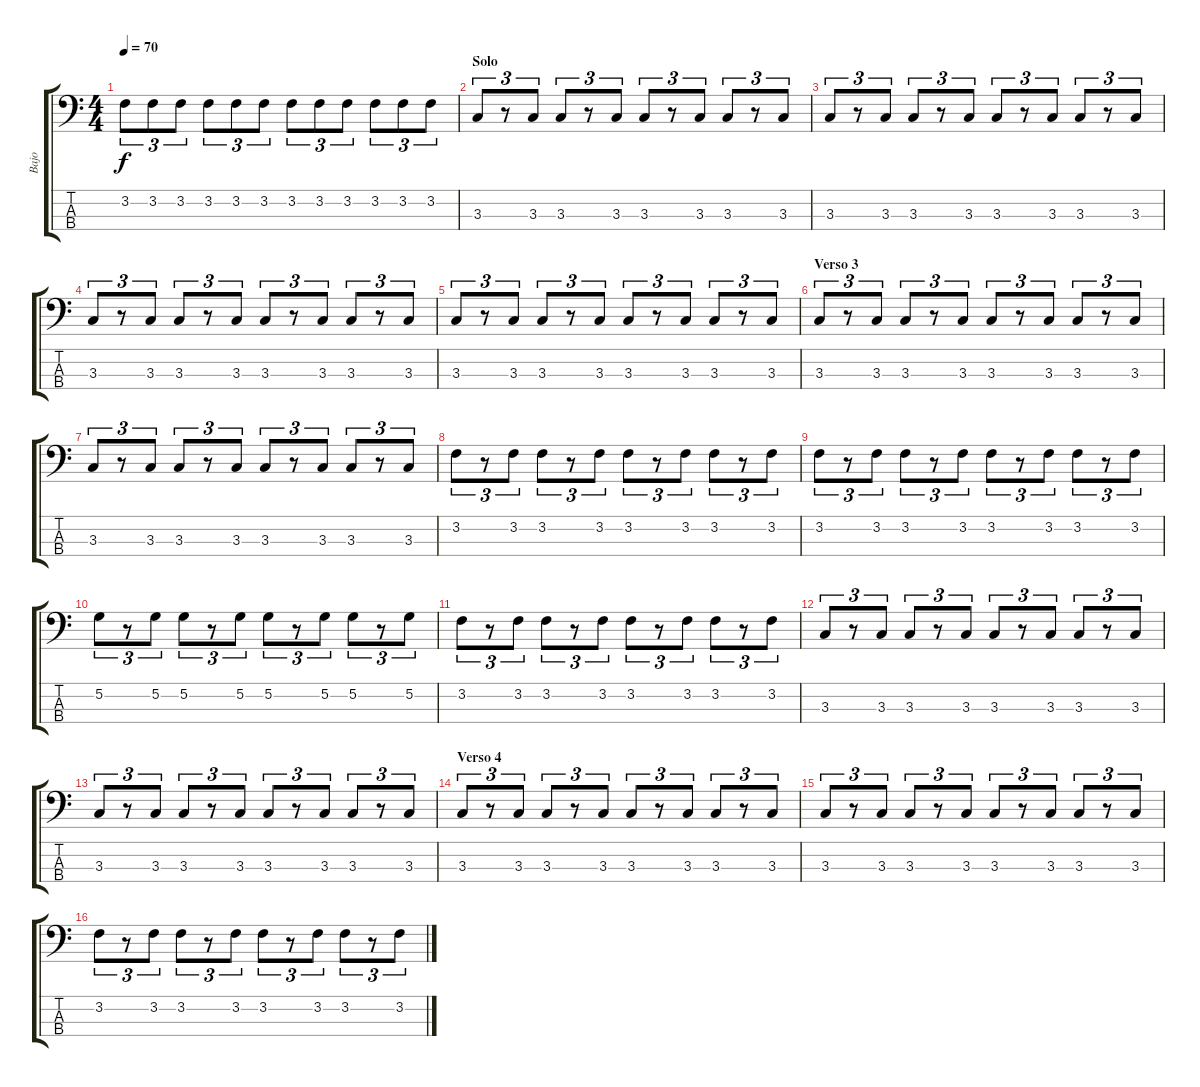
\track ("Bajo" "Bajo") {instrument electricbassfinger}
\staff {score tabs}
\tuning (G2 D2 A1 E1) {hide}
\ts (4 4)
\tempo 70
\clef f4
\ks c
3.2.8{tu (3 2) dy f} 3.2.8{tu (3 2)} 3.2.8{tu (3 2)} 3.2.8{tu (3 2)} 3.2.8{tu (3 2)} 3.2.8{tu (3 2)} 3.2.8{tu (3 2)} 3.2.8{tu (3 2)} 3.2.8{tu (3 2)} 3.2.8{tu (3 2)} 3.2.8{tu (3 2)} 3.2.8{tu (3 2)} |
\section ("" "Solo")
3.3.8{tu (3 2)} r.8{tu (3 2)} 3.3.8{tu (3 2)} 3.3.8{tu (3 2)} r.8{tu (3 2)} 3.3.8{tu (3 2)} 3.3.8{tu (3 2)} r.8{tu (3 2)} 3.3.8{tu (3 2)} 3.3.8{tu (3 2)} r.8{tu (3 2)} 3.3.8{tu (3 2)} |
3.3.8{tu (3 2)} r.8{tu (3 2)} 3.3.8{tu (3 2)} 3.3.8{tu (3 2)} r.8{tu (3 2)} 3.3.8{tu (3 2)} 3.3.8{tu (3 2)} r.8{tu (3 2)} 3.3.8{tu (3 2)} 3.3.8{tu (3 2)} r.8{tu (3 2)} 3.3.8{tu (3 2)} |
3.3.8{tu (3 2)} r.8{tu (3 2)} 3.3.8{tu (3 2)} 3.3.8{tu (3 2)} r.8{tu (3 2)} 3.3.8{tu (3 2)} 3.3.8{tu (3 2)} r.8{tu (3 2)} 3.3.8{tu (3 2)} 3.3.8{tu (3 2)} r.8{tu (3 2)} 3.3.8{tu (3 2)} |
3.3.8{tu (3 2)} r.8{tu (3 2)} 3.3.8{tu (3 2)} 3.3.8{tu (3 2)} r.8{tu (3 2)} 3.3.8{tu (3 2)} 3.3.8{tu (3 2)} r.8{tu (3 2)} 3.3.8{tu (3 2)} 3.3.8{tu (3 2)} r.8{tu (3 2)} 3.3.8{tu (3 2)} |
\section ("" "Verso 3")
3.3.8{tu (3 2)} r.8{tu (3 2)} 3.3.8{tu (3 2)} 3.3.8{tu (3 2)} r.8{tu (3 2)} 3.3.8{tu (3 2)} 3.3.8{tu (3 2)} r.8{tu (3 2)} 3.3.8{tu (3 2)} 3.3.8{tu (3 2)} r.8{tu (3 2)} 3.3.8{tu (3 2)} |
3.3.8{tu (3 2)} r.8{tu (3 2)} 3.3.8{tu (3 2)} 3.3.8{tu (3 2)} r.8{tu (3 2)} 3.3.8{tu (3 2)} 3.3.8{tu (3 2)} r.8{tu (3 2)} 3.3.8{tu (3 2)} 3.3.8{tu (3 2)} r.8{tu (3 2)} 3.3.8{tu (3 2)} |
3.2.8{tu (3 2)} r.8{tu (3 2)} 3.2.8{tu (3 2)} 3.2.8{tu (3 2)} r.8{tu (3 2)} 3.2.8{tu (3 2)} 3.2.8{tu (3 2)} r.8{tu (3 2)} 3.2.8{tu (3 2)} 3.2.8{tu (3 2)} r.8{tu (3 2)} 3.2.8{tu (3 2)} |
3.2.8{tu (3 2)} r.8{tu (3 2)} 3.2.8{tu (3 2)} 3.2.8{tu (3 2)} r.8{tu (3 2)} 3.2.8{tu (3 2)} 3.2.8{tu (3 2)} r.8{tu (3 2)} 3.2.8{tu (3 2)} 3.2.8{tu (3 2)} r.8{tu (3 2)} 3.2.8{tu (3 2)} |
5.2.8{tu (3 2)} r.8{tu (3 2)} 5.2.8{tu (3 2)} 5.2.8{tu (3 2)} r.8{tu (3 2)} 5.2.8{tu (3 2)} 5.2.8{tu (3 2)} r.8{tu (3 2)} 5.2.8{tu (3 2)} 5.2.8{tu (3 2)} r.8{tu (3 2)} 5.2.8{tu (3 2)} |
3.2.8{tu (3 2)} r.8{tu (3 2)} 3.2.8{tu (3 2)} 3.2.8{tu (3 2)} r.8{tu (3 2)} 3.2.8{tu (3 2)} 3.2.8{tu (3 2)} r.8{tu (3 2)} 3.2.8{tu (3 2)} 3.2.8{tu (3 2)} r.8{tu (3 2)} 3.2.8{tu (3 2)} |
3.3.8{tu (3 2)} r.8{tu (3 2)} 3.3.8{tu (3 2)} 3.3.8{tu (3 2)} r.8{tu (3 2)} 3.3.8{tu (3 2)} 3.3.8{tu (3 2)} r.8{tu (3 2)} 3.3.8{tu (3 2)} 3.3.8{tu (3 2)} r.8{tu (3 2)} 3.3.8{tu (3 2)} |
3.3.8{tu (3 2)} r.8{tu (3 2)} 3.3.8{tu (3 2)} 3.3.8{tu (3 2)} r.8{tu (3 2)} 3.3.8{tu (3 2)} 3.3.8{tu (3 2)} r.8{tu (3 2)} 3.3.8{tu (3 2)} 3.3.8{tu (3 2)} r.8{tu (3 2)} 3.3.8{tu (3 2)} |
\section ("" "Verso 4")
3.3.8{tu (3 2)} r.8{tu (3 2)} 3.3.8{tu (3 2)} 3.3.8{tu (3 2)} r.8{tu (3 2)} 3.3.8{tu (3 2)} 3.3.8{tu (3 2)} r.8{tu (3 2)} 3.3.8{tu (3 2)} 3.3.8{tu (3 2)} r.8{tu (3 2)} 3.3.8{tu (3 2)} |
3.3.8{tu (3 2)} r.8{tu (3 2)} 3.3.8{tu (3 2)} 3.3.8{tu (3 2)} r.8{tu (3 2)} 3.3.8{tu (3 2)} 3.3.8{tu (3 2)} r.8{tu (3 2)} 3.3.8{tu (3 2)} 3.3.8{tu (3 2)} r.8{tu (3 2)} 3.3.8{tu (3 2)} |
3.2.8{tu (3 2)} r.8{tu (3 2)} 3.2.8{tu (3 2)} 3.2.8{tu (3 2)} r.8{tu (3 2)} 3.2.8{tu (3 2)} 3.2.8{tu (3 2)} r.8{tu (3 2)} 3.2.8{tu (3 2)} 3.2.8{tu (3 2)} r.8{tu (3 2)} 3.2.8{tu (3 2)}
